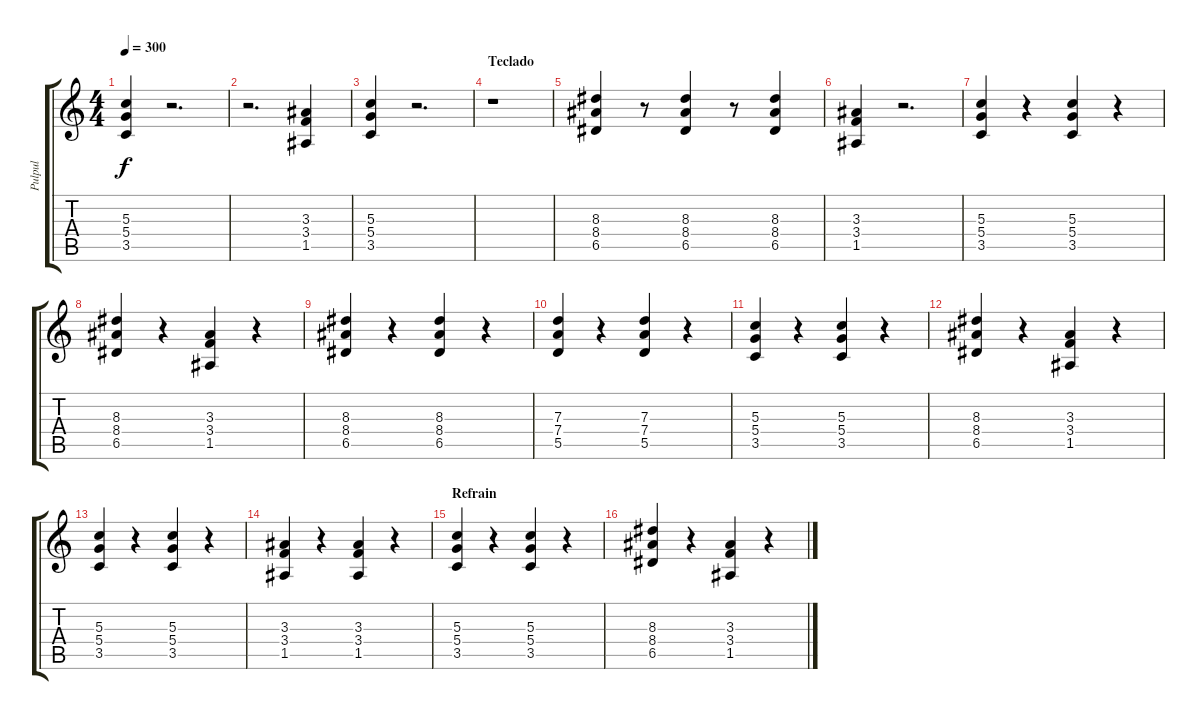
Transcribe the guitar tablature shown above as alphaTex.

\track ("Pulpul" "Pulpul") {instrument electricguitarclean}
\staff {score tabs}
\tuning (E4 B3 G3 D3 A2 E2) {hide}
\ts (4 4)
\tempo 300
\clef g2
\ks c
(5.3 5.4 3.5).4{dy f} r.2{d} |
r.2{d} (3.3 3.4 1.5).4 |
(5.3 5.4 3.5).4 r.2{d} |
\section ("" "Teclado")
r.1 |
(8.3 8.4 6.5).4 r.8 (8.3 8.4 6.5).4 r.8 (8.3 8.4 6.5).4 |
(3.3 3.4 1.5).4 r.2{d} |
(5.3 5.4 3.5).4 r.4 (5.3 5.4 3.5).4 r.4 |
(8.3 8.4 6.5).4 r.4 (3.3 3.4 1.5).4 r.4 |
(8.3 8.4 6.5).4 r.4 (8.3 8.4 6.5).4 r.4 |
(7.3 7.4 5.5).4 r.4 (7.3 7.4 5.5).4 r.4 |
(5.3 5.4 3.5).4 r.4 (5.3 5.4 3.5).4 r.4 |
(8.3 8.4 6.5).4 r.4 (3.3 3.4 1.5).4 r.4 |
(5.3 5.4 3.5).4 r.4 (5.3 5.4 3.5).4 r.4 |
(3.3 3.4 1.5).4 r.4 (3.3 3.4 1.5).4 r.4 |
\section ("" "Refrain")
(5.3 5.4 3.5).4 r.4 (5.3 5.4 3.5).4 r.4 |
(8.3 8.4 6.5).4 r.4 (3.3 3.4 1.5).4 r.4
